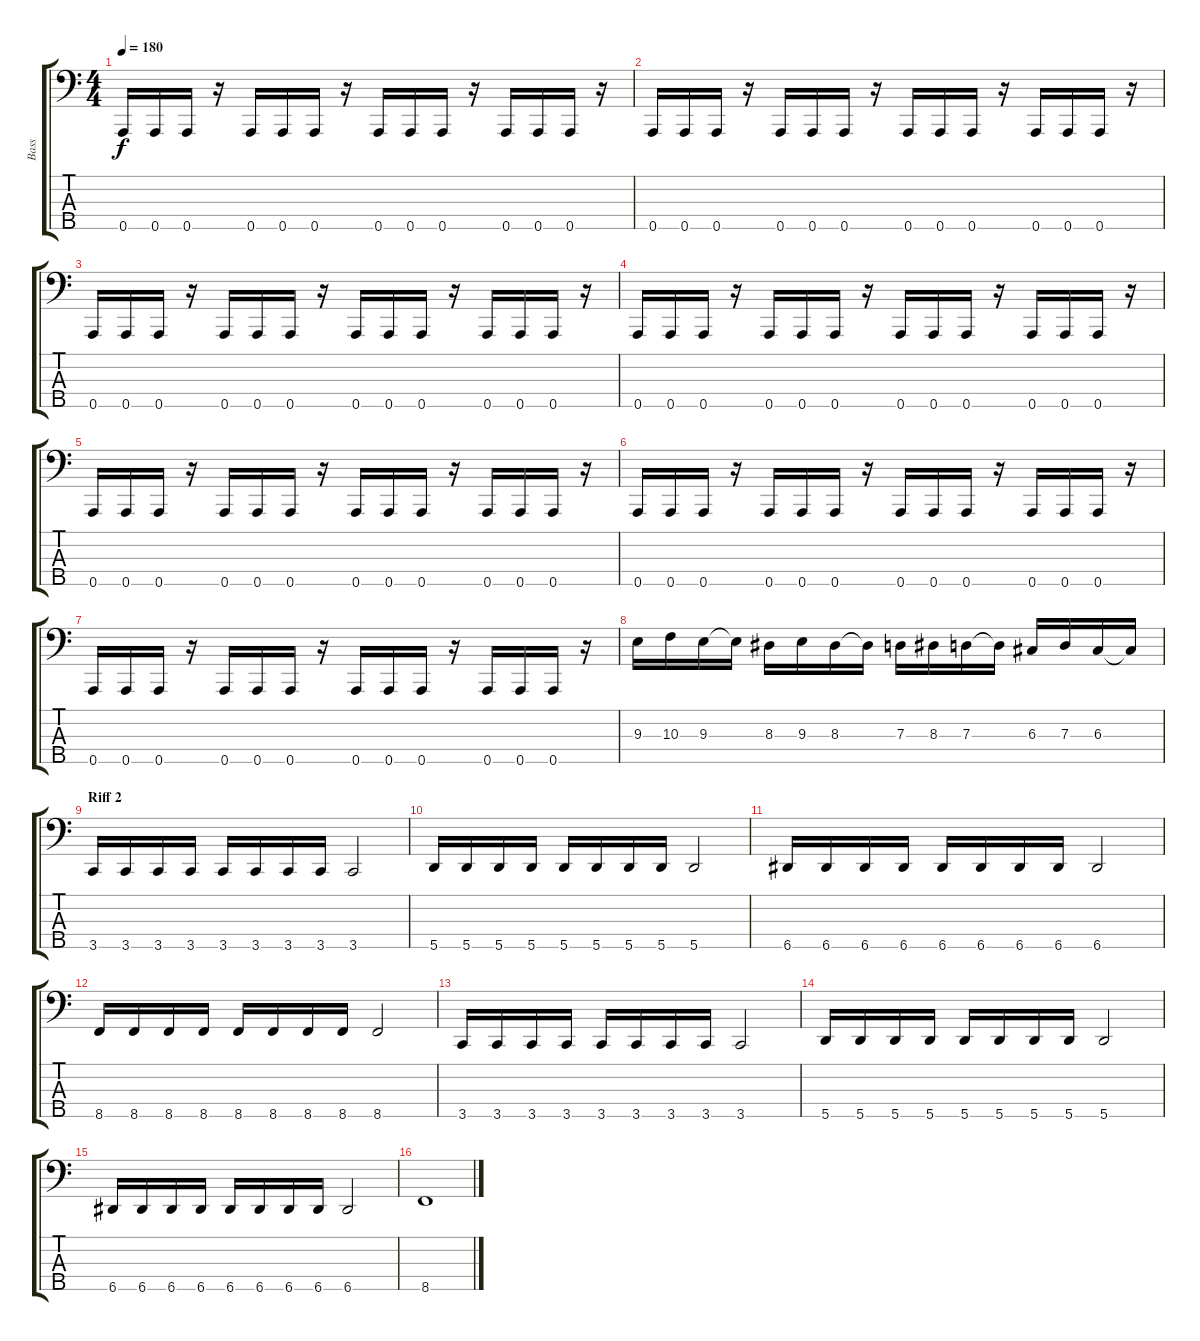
\track ("Bass" "Bass") {instrument electricbassfinger}
\staff {score tabs}
\tuning (F2 C2 G1 D1 A0) {hide}
\ts (4 4)
\tempo 180
\clef f4
\ks c
0.5.16{dy f} 0.5.16 0.5.16 r.16 0.5.16 0.5.16 0.5.16 r.16 0.5.16 0.5.16 0.5.16 r.16 0.5.16 0.5.16 0.5.16 r.16 |
0.5.16 0.5.16 0.5.16 r.16 0.5.16 0.5.16 0.5.16 r.16 0.5.16 0.5.16 0.5.16 r.16 0.5.16 0.5.16 0.5.16 r.16 |
0.5.16 0.5.16 0.5.16 r.16 0.5.16 0.5.16 0.5.16 r.16 0.5.16 0.5.16 0.5.16 r.16 0.5.16 0.5.16 0.5.16 r.16 |
0.5.16 0.5.16 0.5.16 r.16 0.5.16 0.5.16 0.5.16 r.16 0.5.16 0.5.16 0.5.16 r.16 0.5.16 0.5.16 0.5.16 r.16 |
0.5.16 0.5.16 0.5.16 r.16 0.5.16 0.5.16 0.5.16 r.16 0.5.16 0.5.16 0.5.16 r.16 0.5.16 0.5.16 0.5.16 r.16 |
0.5.16 0.5.16 0.5.16 r.16 0.5.16 0.5.16 0.5.16 r.16 0.5.16 0.5.16 0.5.16 r.16 0.5.16 0.5.16 0.5.16 r.16 |
0.5.16 0.5.16 0.5.16 r.16 0.5.16 0.5.16 0.5.16 r.16 0.5.16 0.5.16 0.5.16 r.16 0.5.16 0.5.16 0.5.16 r.16 |
9.3.16 10.3.16 9.3.16 9.3{t}.16 8.3.16 9.3.16 8.3.16 8.3{t}.16 7.3.16 8.3.16 7.3.16 7.3{t}.16 6.3.16 7.3.16 6.3.16 6.3{t}.16 |
\section ("" "Riff 2")
3.5.16 3.5.16 3.5.16 3.5.16 3.5.16 3.5.16 3.5.16 3.5.16 3.5.2 |
5.5.16 5.5.16 5.5.16 5.5.16 5.5.16 5.5.16 5.5.16 5.5.16 5.5.2 |
6.5.16 6.5.16 6.5.16 6.5.16 6.5.16 6.5.16 6.5.16 6.5.16 6.5.2 |
8.5.16 8.5.16 8.5.16 8.5.16 8.5.16 8.5.16 8.5.16 8.5.16 8.5.2 |
3.5.16 3.5.16 3.5.16 3.5.16 3.5.16 3.5.16 3.5.16 3.5.16 3.5.2 |
5.5.16 5.5.16 5.5.16 5.5.16 5.5.16 5.5.16 5.5.16 5.5.16 5.5.2 |
6.5.16 6.5.16 6.5.16 6.5.16 6.5.16 6.5.16 6.5.16 6.5.16 6.5.2 |
8.5.1
